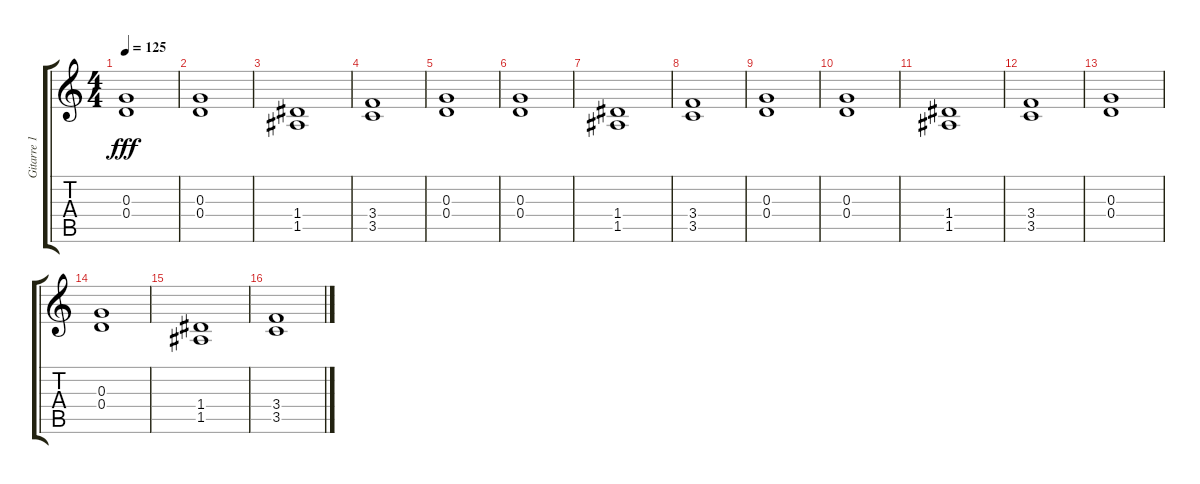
\track ("Gitarre 1" "Gitarre 1") {instrument overdrivenguitar}
\staff {score tabs}
\tuning (E4 B3 G3 D3 A2 E2) {hide}
\ts (4 4)
\tempo 125
\clef g2
\ks c
(0.3 0.4).1{dy fff} |
(0.3 0.4).1 |
(1.4 1.5).1 |
(3.4 3.5).1 |
(0.3 0.4).1 |
(0.3 0.4).1 |
(1.4 1.5).1 |
(3.4 3.5).1 |
(0.3 0.4).1 |
(0.3 0.4).1 |
(1.4 1.5).1 |
(3.4 3.5).1 |
(0.3 0.4).1 |
(0.3 0.4).1 |
(1.4 1.5).1 |
(3.4 3.5).1
